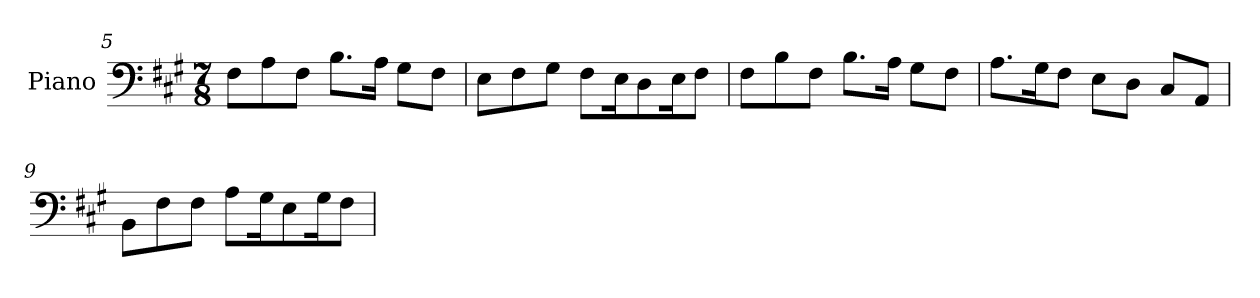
**kern
*part1
*staff1
*I"Piano
*I'Pno.
*clefF4
*k[f#c#g#]
*M7/8
=5
8F#\L
8A\
8F#\J
8.B\L
16A\Jk
8G#\L
8F#\J
!!LO:LB:g=z
=6
8E\L
8F#\
8G#\J
8F#\L
16E\K
8D\
16E\K
8F#\J
=7
8F#\L
8B\
8F#\J
8.B\L
16A\Jk
8G#\L
8F#\J
=8
8.A\L
16G#\K
8F#\J
8E\L
8D\J
8C#/L
8AA/J
=9
8BB\L
8F#\
8F#\J
8A\L
16G#\K
8E\
16G#\K
8F#\J
=
*-
